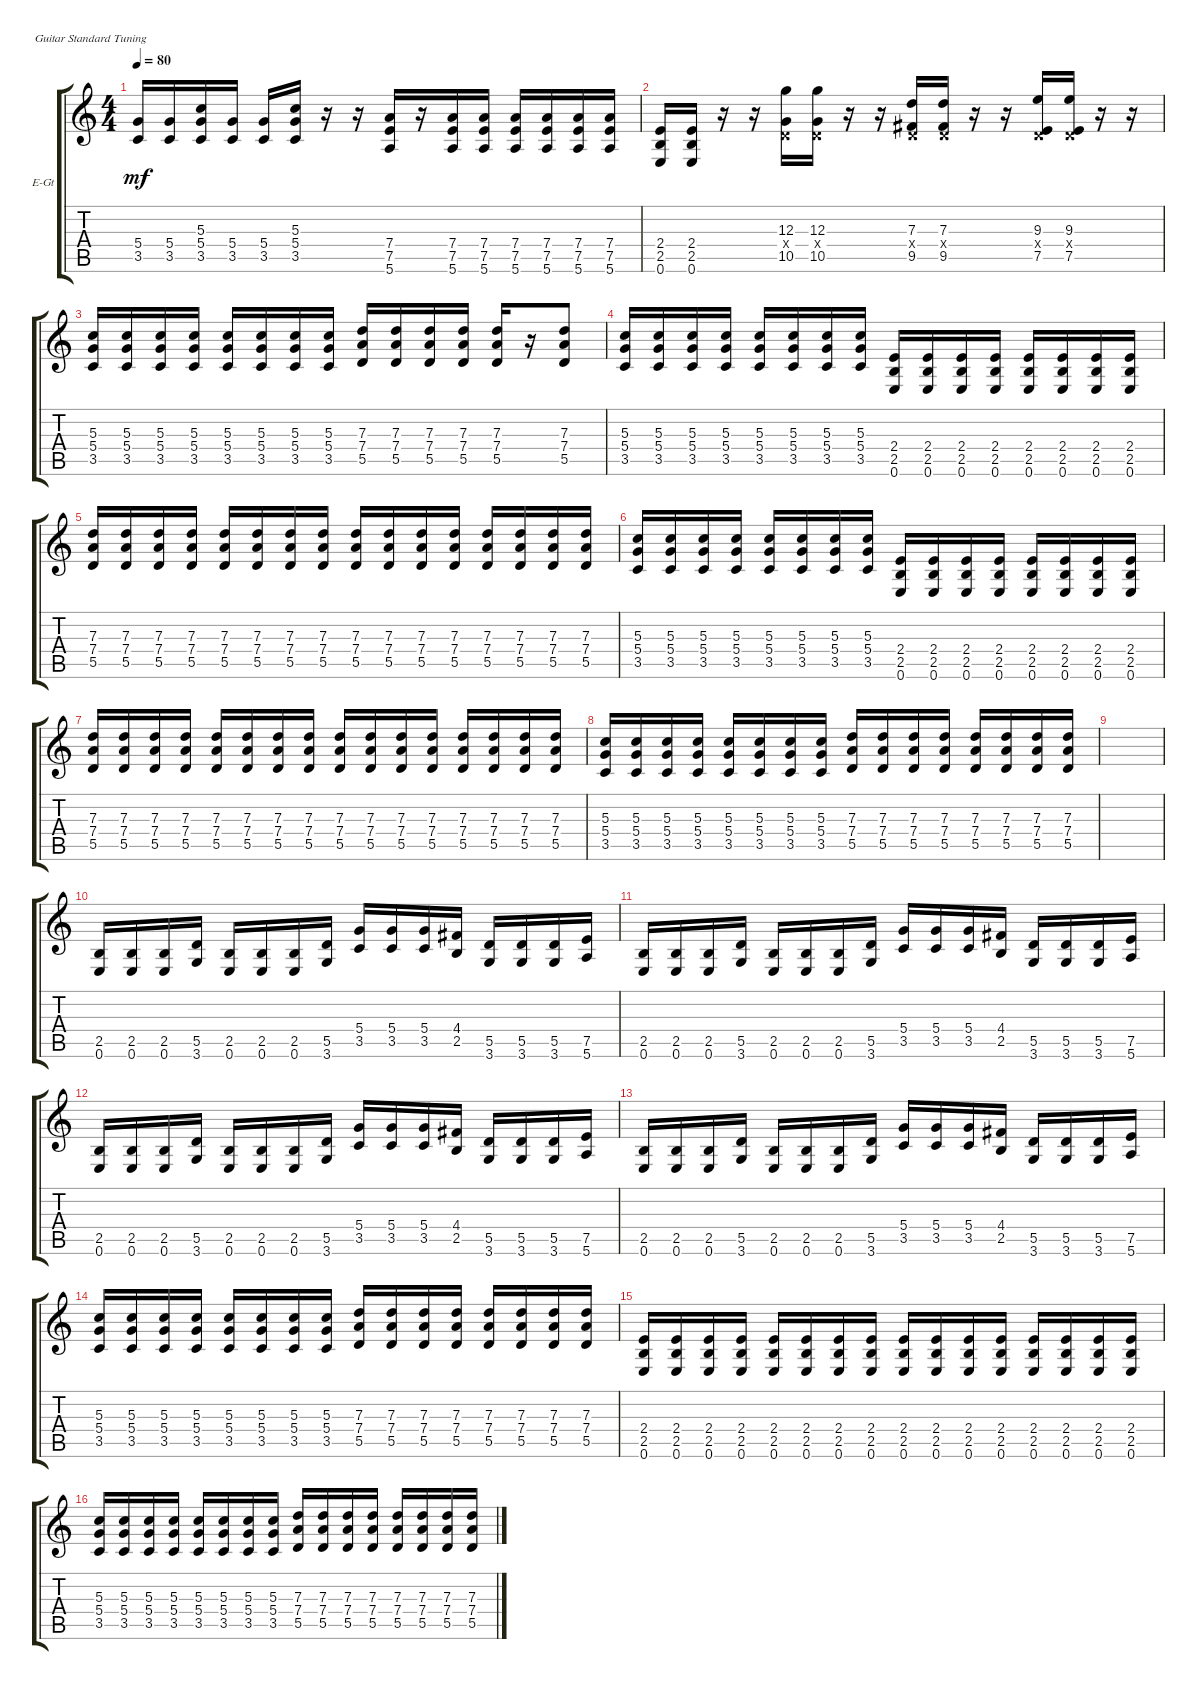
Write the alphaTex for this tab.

\defaultSystemsLayout 4
\bracketExtendMode groupsimilarinstruments
\firstSystemTrackNameOrientation horizontal
\otherSystemsTrackNameOrientation horizontal
\track ("Rythym Guitar" "E-Gt") {instrument distortionguitar}
\staff {score tabs}
\tuning (E4 B3 G3 D3 A2 E2)
\ts (4 4)
\tempo 80
\clef g2
\ks c
(3.5 5.4).16{dy mf} (3.5 5.4).16 (3.5 5.4 5.3).16 (3.5 5.4).16 (3.5 5.4).16 (3.5 5.4 5.3).16 r.16 r.16 (5.6 7.5 7.4).16 r.16 (5.6 7.5 7.4).16 (5.6 7.5 7.4).16 (5.6 7.5 7.4).16 (5.6 7.5 7.4).16 (5.6 7.5 7.4).16 (5.6 7.5 7.4).16 |
(0.6 2.5 2.4).16 (2.4 2.5 0.6).16 r.16 r.16 (10.5 0.4{x} 12.3).16 (12.3 0.4{x} 10.5).16 r.16 r.16 (9.5 0.4{x} 7.3).16 (7.3 0.4{x} 9.5).16 r.16 r.16 (7.5 0.4{x} 9.3).16 (7.5 0.4{x} 9.3).16 r.16 r.16 |
(3.5 5.4 5.3).16 (3.5 5.4 5.3).16 (3.5 5.4 5.3).16 (3.5 5.4 5.3).16 (3.5 5.4 5.3).16 (3.5 5.4 5.3).16 (3.5 5.4 5.3).16 (3.5 5.4 5.3).16 (5.5 7.4 7.3).16 (5.5 7.4 7.3).16 (5.5 7.4 7.3).16 (5.5 7.4 7.3).16 (5.5 7.4 7.3).16 r.16 (5.5 7.4 7.3).8 |
(3.5 5.4 5.3).16 (3.5 5.4 5.3).16 (3.5 5.4 5.3).16 (3.5 5.4 5.3).16 (3.5 5.4 5.3).16 (3.5 5.4 5.3).16 (3.5 5.4 5.3).16 (3.5 5.4 5.3).16 (0.6 2.5 2.4).16 (0.6 2.5 2.4).16 (0.6 2.5 2.4).16 (0.6 2.5 2.4).16 (0.6 2.5 2.4).16 (0.6 2.5 2.4).16 (0.6 2.5 2.4).16 (0.6 2.5 2.4).16 |
(5.5 7.4 7.3).16 (5.5 7.4 7.3).16 (5.5 7.4 7.3).16 (5.5 7.4 7.3).16 (5.5 7.4 7.3).16 (5.5 7.4 7.3).16 (5.5 7.4 7.3).16 (5.5 7.4 7.3).16 (5.5 7.4 7.3).16 (5.5 7.4 7.3).16 (5.5 7.4 7.3).16 (5.5 7.4 7.3).16 (5.5 7.4 7.3).16 (5.5 7.4 7.3).16 (5.5 7.4 7.3).16 (5.5 7.4 7.3).16 |
(3.5 5.4 5.3).16 (3.5 5.4 5.3).16 (3.5 5.4 5.3).16 (3.5 5.4 5.3).16 (3.5 5.4 5.3).16 (3.5 5.4 5.3).16 (3.5 5.4 5.3).16 (3.5 5.4 5.3).16 (0.6 2.5 2.4).16 (0.6 2.5 2.4).16 (0.6 2.5 2.4).16 (0.6 2.5 2.4).16 (0.6 2.5 2.4).16 (0.6 2.5 2.4).16 (0.6 2.5 2.4).16 (0.6 2.5 2.4).16 |
(5.5 7.4 7.3).16 (5.5 7.4 7.3).16 (5.5 7.4 7.3).16 (5.5 7.4 7.3).16 (5.5 7.4 7.3).16 (5.5 7.4 7.3).16 (5.5 7.4 7.3).16 (5.5 7.4 7.3).16 (5.5 7.4 7.3).16 (5.5 7.4 7.3).16 (5.5 7.4 7.3).16 (5.5 7.4 7.3).16 (5.5 7.4 7.3).16 (5.5 7.4 7.3).16 (5.5 7.4 7.3).16 (5.5 7.4 7.3).16 |
(3.5 5.4 5.3).16 (3.5 5.4 5.3).16 (3.5 5.4 5.3).16 (3.5 5.4 5.3).16 (3.5 5.4 5.3).16 (3.5 5.4 5.3).16 (3.5 5.4 5.3).16 (3.5 5.4 5.3).16 (5.5 7.4 7.3).16 (5.5 7.4 7.3).16 (5.5 7.4 7.3).16 (5.5 7.4 7.3).16 (5.5 7.4 7.3).16 (5.5 7.4 7.3).16 (5.5 7.4 7.3).16 (5.5 7.4 7.3).16 |
|
(0.6 2.5).16 (0.6 2.5).16 (0.6 2.5).16 (3.6 5.5).16 (0.6 2.5).16 (0.6 2.5).16 (0.6 2.5).16 (3.6 5.5).16 (3.5 5.4).16 (3.5 5.4).16 (3.5 5.4).16 (2.5 4.4).16 (3.6 5.5).16 (3.6 5.5).16 (3.6 5.5).16 (5.6 7.5).16 |
(0.6 2.5).16 (0.6 2.5).16 (0.6 2.5).16 (3.6 5.5).16 (0.6 2.5).16 (0.6 2.5).16 (0.6 2.5).16 (3.6 5.5).16 (3.5 5.4).16 (3.5 5.4).16 (3.5 5.4).16 (2.5 4.4).16 (3.6 5.5).16 (3.6 5.5).16 (3.6 5.5).16 (5.6 7.5).16 |
(0.6 2.5).16 (0.6 2.5).16 (0.6 2.5).16 (3.6 5.5).16 (0.6 2.5).16 (0.6 2.5).16 (0.6 2.5).16 (3.6 5.5).16 (3.5 5.4).16 (3.5 5.4).16 (3.5 5.4).16 (2.5 4.4).16 (3.6 5.5).16 (3.6 5.5).16 (3.6 5.5).16 (5.6 7.5).16 |
(0.6 2.5).16 (0.6 2.5).16 (0.6 2.5).16 (3.6 5.5).16 (0.6 2.5).16 (0.6 2.5).16 (0.6 2.5).16 (3.6 5.5).16 (3.5 5.4).16 (3.5 5.4).16 (3.5 5.4).16 (2.5 4.4).16 (3.6 5.5).16 (3.6 5.5).16 (3.6 5.5).16 (5.6 7.5).16 |
(3.5 5.4 5.3).16 (3.5 5.4 5.3).16 (3.5 5.4 5.3).16 (3.5 5.4 5.3).16 (3.5 5.4 5.3).16 (3.5 5.4 5.3).16 (3.5 5.4 5.3).16 (3.5 5.4 5.3).16 (5.5 7.4 7.3).16 (5.5 7.4 7.3).16 (5.5 7.4 7.3).16 (5.5 7.4 7.3).16 (5.5 7.4 7.3).16 (5.5 7.4 7.3).16 (5.5 7.4 7.3).16 (5.5 7.4 7.3).16 |
(0.6 2.5 2.4).16 (2.4 2.5 0.6).16 (0.6 2.5 2.4).16 (0.6 2.4 2.5).16 (0.6 2.5 2.4).16 (2.4 2.5 0.6).16 (0.6 2.5 2.4).16 (0.6 2.4 2.5).16 (0.6 2.5 2.4).16 (2.4 2.5 0.6).16 (0.6 2.5 2.4).16 (0.6 2.4 2.5).16 (0.6 2.5 2.4).16 (2.4 2.5 0.6).16 (0.6 2.5 2.4).16 (0.6 2.4 2.5).16 |
(3.5 5.4 5.3).16 (3.5 5.4 5.3).16 (3.5 5.4 5.3).16 (3.5 5.4 5.3).16 (3.5 5.4 5.3).16 (3.5 5.4 5.3).16 (3.5 5.4 5.3).16 (3.5 5.4 5.3).16 (5.5 7.4 7.3).16 (5.5 7.4 7.3).16 (5.5 7.4 7.3).16 (5.5 7.4 7.3).16 (5.5 7.4 7.3).16 (5.5 7.4 7.3).16 (5.5 7.4 7.3).16 (5.5 7.4 7.3).16
